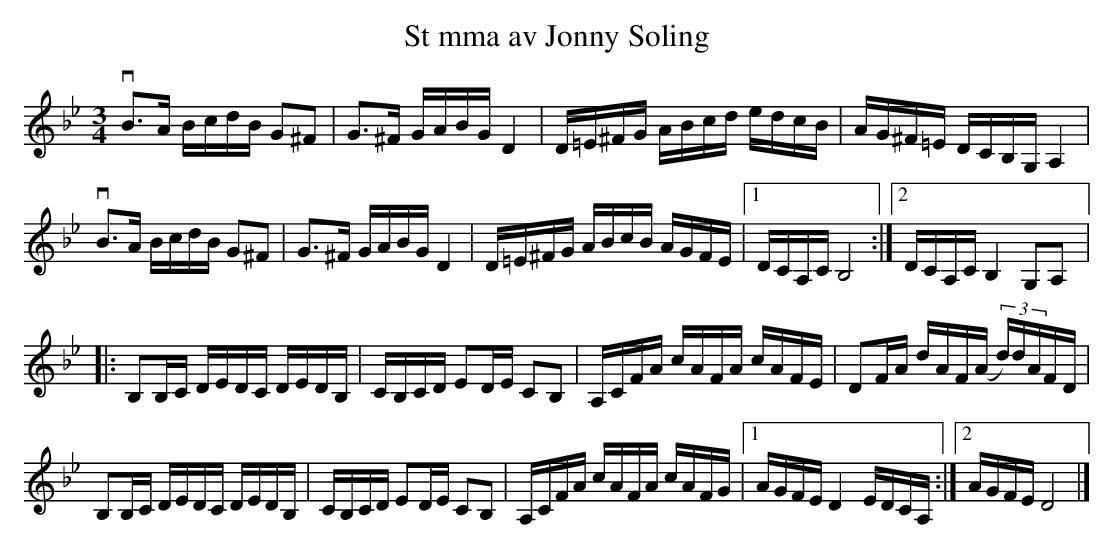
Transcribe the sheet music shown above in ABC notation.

X:1
T: St mma av Jonny Soling
M: 3/4
L: 1/8
K: Bb
vB>A B/c/d/B/ G^F | G>^F G/A/B/G/ D2 | D/=E/^F/G/ A/B/c/d/ e/d/c/B/ | A/G/^F/=E/ D/C/B,/G,/ A,2 |
vB>A B/c/d/B/ G^F | G>^F G/A/B/G/ D2 | D/=E/^F/G/ A/B/c/B/ A/G/F/E/ |1 D/C/A,/C/ B,4 :|2 D/C/A,/C/ B,2 G,A, |:
B,B,/C/ D/E/D/C/ D/E/D/B,/ | C/B,/C/D/ ED/E/ CB, | A,/C/F/A/ c/A/F/A/ c/A/F/E/ | DF/A/ d/A/F/(A/ (3d/)d/A/F/D/ |
B,B,/C/ D/E/D/C/ D/E/D/B,/ | C/B,/C/D/ ED/E/ CB, | A,/C/F/A/ c/A/F/A/ c/A/F/G/ |1 A/G/F/E/ D2 E/D/C/A,/ :|2 A/G/F/E/ D4 |]
